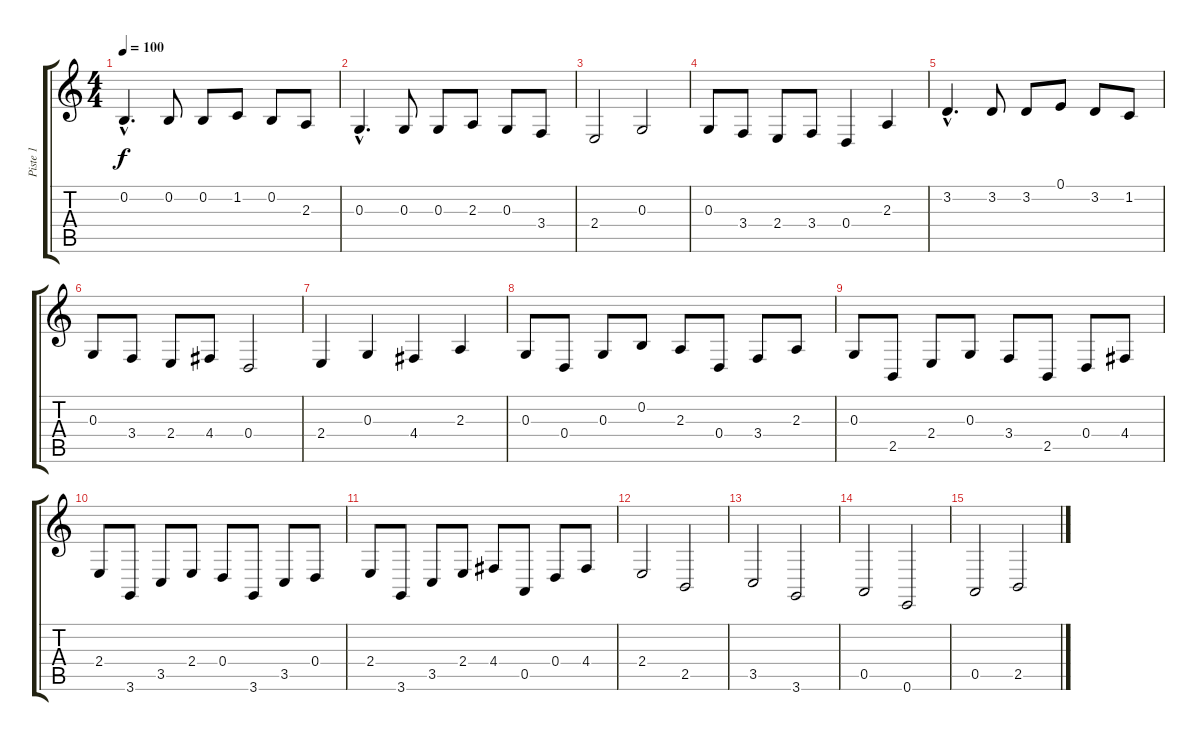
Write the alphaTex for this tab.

\track ("Piste 1" "Piste 1") {instrument acousticgrandpiano}
\staff {score tabs}
\tuning (E4 B3 G3 D3 A2 E2) {hide}
\ts (4 4)
\tempo 100
\clef g2
\ks c
0.2{hac}.4{d dy f} 0.2.8 0.2.8 1.2.8 0.2.8 2.3.8 |
0.3{hac}.4{d} 0.3.8 0.3.8 2.3.8 0.3.8 3.4.8 |
2.4.2 0.3.2 |
0.3.8 3.4.8 2.4.8 3.4.8 0.4.4 2.3.4 |
3.2{hac}.4{d} 3.2.8 3.2.8 0.1.8 3.2.8 1.2.8 |
0.3.8 3.4.8 2.4.8 4.4.8 0.4.2 |
2.4.4 0.3.4 4.4.4 2.3.4 |
0.3.8 0.4.8 0.3.8 0.2.8 2.3.8 0.4.8 3.4.8 2.3.8 |
0.3.8 2.5.8 2.4.8 0.3.8 3.4.8 2.5.8 0.4.8 4.4.8 |
2.4.8 3.6.8 3.5.8 2.4.8 0.4.8 3.6.8 3.5.8 0.4.8 |
2.4.8 3.6.8 3.5.8 2.4.8 4.4.8 0.5.8 0.4.8 4.4.8 |
2.4.2 2.5.2 |
3.5.2 3.6.2 |
0.5.2 0.6.2 |
0.5.2 2.5.2
